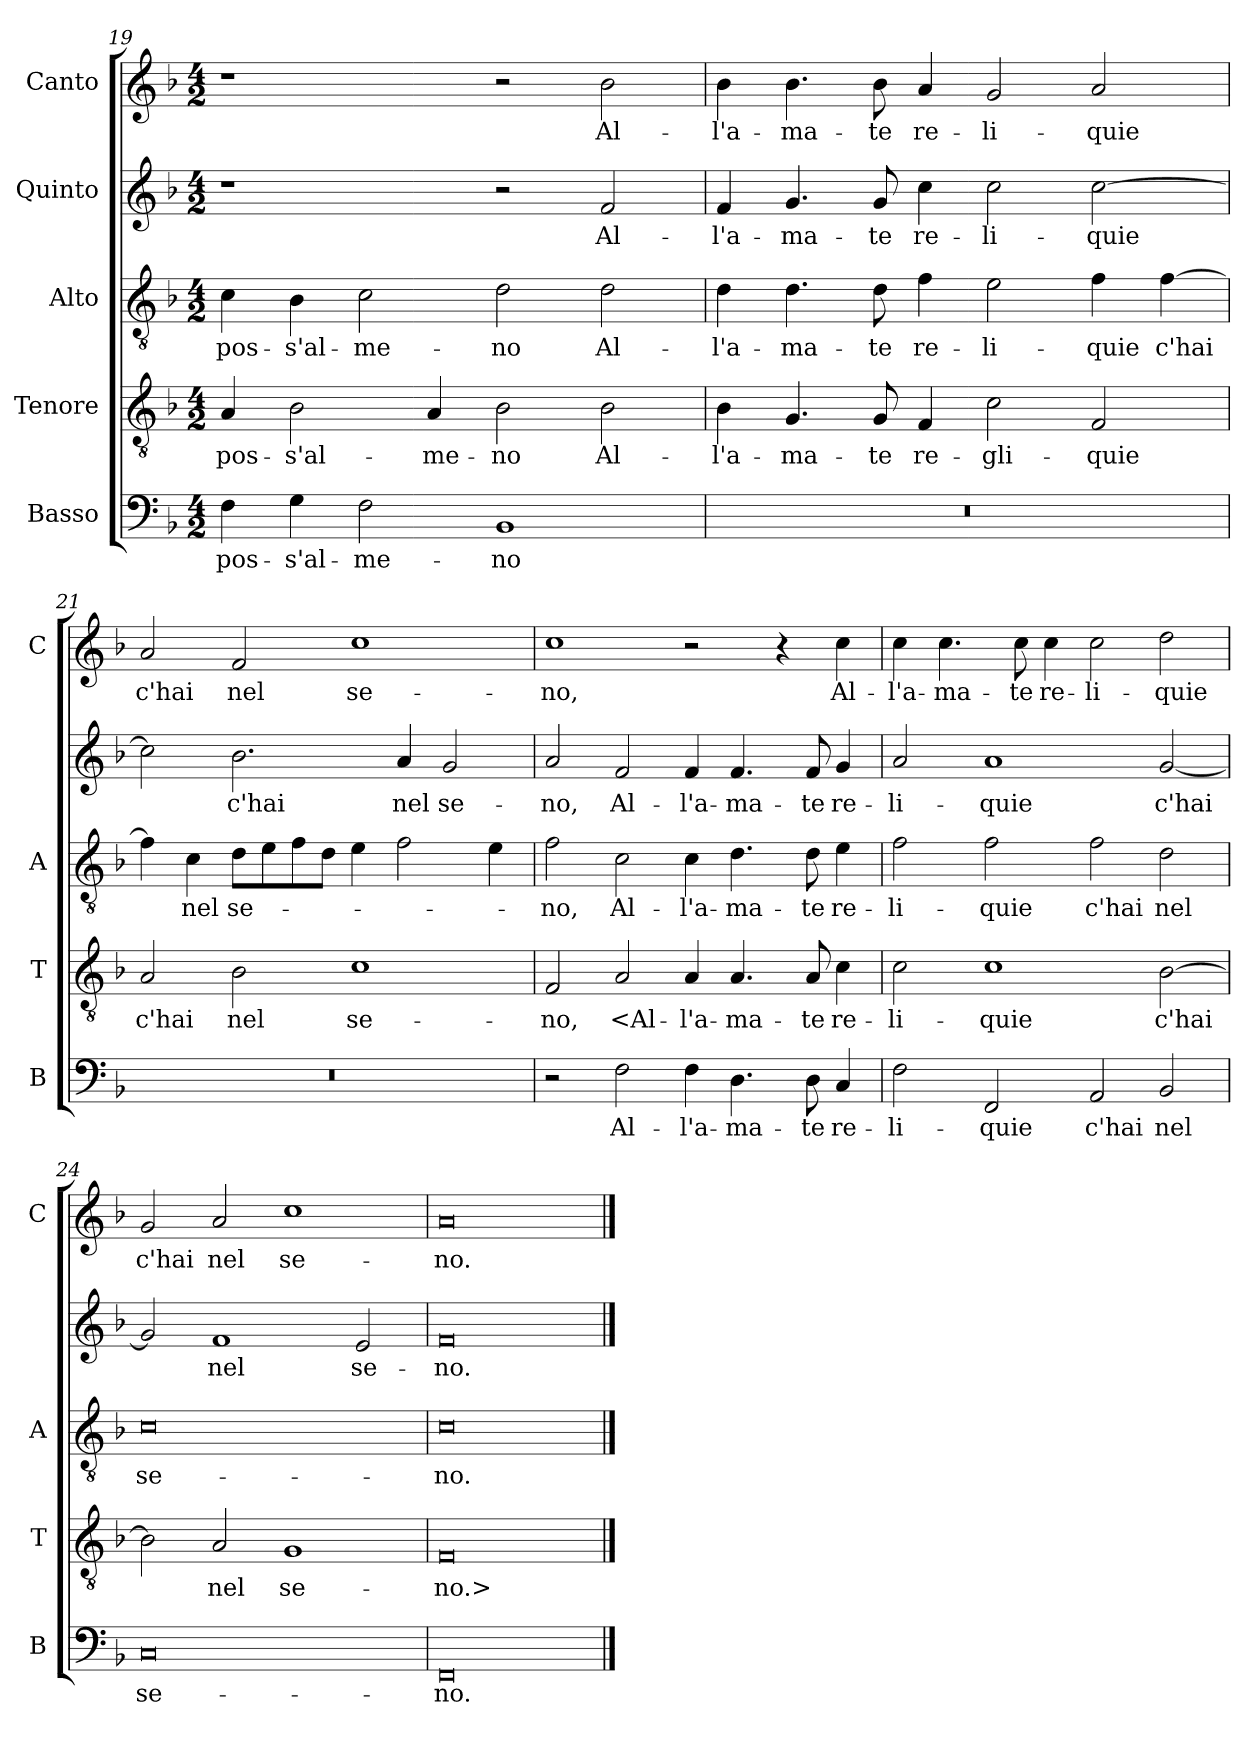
**kern	**text	**kern	**text	**kern	**text	**kern	**text	**kern	**text
*part5	*part5	*part4	*part4	*part3	*part3	*part2	*part2	*part1	*part1
*staff5	*staff5	*staff4	*staff4	*staff3	*staff3	*staff2	*staff2	*staff1	*staff1
*I"Basso	*	*I"Tenore	*	*I"Alto	*	*I"Quinto	*	*I"Canto	*
*I'B	*	*I'T	*	*I'A	*	*	*	*I'C	*
*clefF4	*	*clefGv2	*	*clefGv2	*	*clefG2	*	*clefG2	*
*k[b-]	*	*k[b-]	*	*k[b-]	*	*k[b-]	*	*k[b-]	*
*F:	*	*F:	*	*F:	*	*F:	*	*F:	*
*M4/2	*	*M4/2	*	*M4/2	*	*M4/2	*	*M4/2	*
=19	=19	=19	=19	=19	=19	=19	=19	=19	=19
4F	pos-	4A	pos-	4c	pos-	1r	.	1r	.
4G	-s'al-	2B-	-s'al-	4B-	-s'al-	.	.	.	.
2F	-me-	.	.	2c	-me-	.	.	.	.
.	.	4A	-me-	.	.	.	.	.	.
1BB-	-no	2B-	-no	2d	-no	2r	.	2r	.
.	.	2B-	Al-	2d	Al-	2f	Al-	2b-	Al-
=20	=20	=20	=20	=20	=20	=20	=20	=20	=20
0r	.	4B-	-l'a-	4d	-l'a-	4f	-l'a-	4b-	-l'a-
.	.	4.G	-ma-	4.d	-ma-	4.g	-ma-	4.b-	-ma-
.	.	8G	-te	8d	-te	8g	-te	8b-	-te
.	.	4F	re-	4f	re-	4cc	re-	4a	re-
.	.	2c	-gli-	2e	-li-	2cc	-li-	2g	-li-
.	.	2F	-quie	4f	-quie	[2cc	-quie	2a	-quie
.	.	.	.	[4f	c'hai	.	.	.	.
=21	=21	=21	=21	=21	=21	=21	=21	=21	=21
0r	.	2A	c'hai	4f]	.	2cc]	.	2a	c'hai
.	.	.	.	4c	nel	.	.	.	.
.	.	2B-	nel	8dL	se-	2.b-	c'hai	2f	nel
.	.	.	.	8e	.	.	.	.	.
.	.	.	.	8f	.	.	.	.	.
.	.	.	.	8dJ	.	.	.	.	.
.	.	1c	se-	4e	.	.	.	1cc	se-
.	.	.	.	2f	.	4a	nel	.	.
.	.	.	.	.	.	2g	se-	.	.
.	.	.	.	4e	.	.	.	.	.
=22	=22	=22	=22	=22	=22	=22	=22	=22	=22
2r	.	2F	-no,	2f	-no,	2a	-no,	1cc	-no,
2F	Al-	2A	<Al-	2c	Al-	2f	Al-	.	.
4F	-l'a-	4A	-l'a-	4c	-l'a-	4f	-l'a-	2r	.
4.D	-ma-	4.A	-ma-	4.d	-ma-	4.f	-ma-	.	.
.	.	.	.	.	.	.	.	4r	.
8D	-te	8A	-te	8d	-te	8f	-te	.	.
4C	re-	4c	re-	4e	re-	4g	re-	4cc	Al-
=23	=23	=23	=23	=23	=23	=23	=23	=23	=23
2F	-li-	2c	-li-	2f	-li-	2a	-li-	4cc	-l'a-
.	.	.	.	.	.	.	.	4.cc	-ma-
2FF	-quie	1c	-quie	2f	-quie	1a	-quie	.	.
.	.	.	.	.	.	.	.	8cc	-te
.	.	.	.	.	.	.	.	4cc	re-
2AA	c'hai	.	.	2f	c'hai	.	.	2cc	-li-
2BB-	nel	[2B-	c'hai	2d	nel	[2g	c'hai	2dd	-quie
=24	=24	=24	=24	=24	=24	=24	=24	=24	=24
0C	se-	2B-]	.	0c	se-	2g]	.	2g	c'hai
.	.	2A	nel	.	.	1f	nel	2a	nel
.	.	1G	se-	.	.	.	.	1cc	se-
.	.	.	.	.	.	2e	se-	.	.
=25	=25	=25	=25	=25	=25	=25	=25	=25	=25
0FF	-no.	0F	-no.>	0c	-no.	0f	-no.	0a	-no.
==	==	==	==	==	==	==	==	==	==
*-	*-	*-	*-	*-	*-	*-	*-	*-	*-
